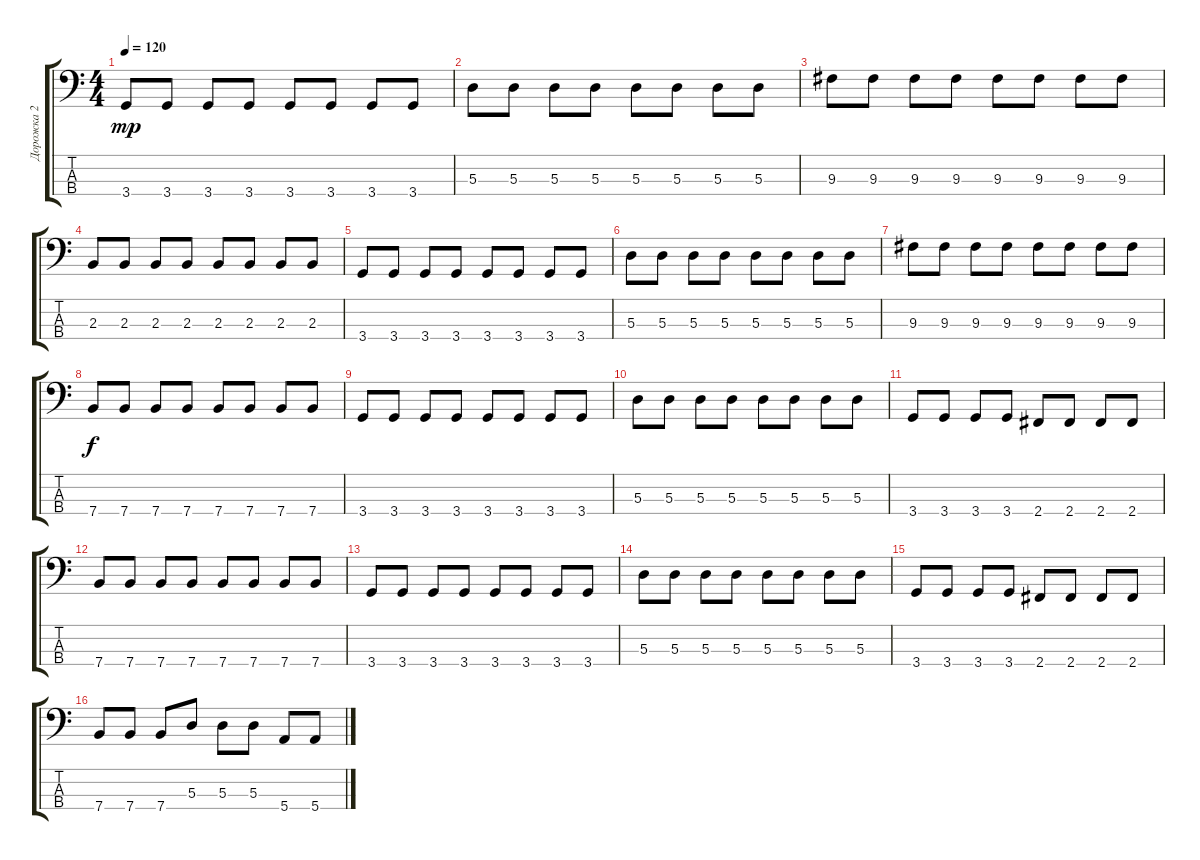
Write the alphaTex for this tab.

\track ("Дорожка 2" "Дорожка 2") {instrument electricbassfinger}
\staff {score tabs}
\tuning (G2 D2 A1 E1) {hide}
\ts (4 4)
\tempo 120
\clef f4
\ks c
3.4.8{dy mp} 3.4.8 3.4.8 3.4.8 3.4.8 3.4.8 3.4.8 3.4.8 |
5.3.8 5.3.8 5.3.8 5.3.8 5.3.8 5.3.8 5.3.8 5.3.8 |
9.3.8 9.3.8 9.3.8 9.3.8 9.3.8 9.3.8 9.3.8 9.3.8 |
2.3.8 2.3.8 2.3.8 2.3.8 2.3.8 2.3.8 2.3.8 2.3.8 |
3.4.8 3.4.8 3.4.8 3.4.8 3.4.8 3.4.8 3.4.8 3.4.8 |
5.3.8 5.3.8 5.3.8 5.3.8 5.3.8 5.3.8 5.3.8 5.3.8 |
9.3.8 9.3.8 9.3.8 9.3.8 9.3.8 9.3.8 9.3.8 9.3.8 |
7.4.8{dy f} 7.4.8 7.4.8 7.4.8 7.4.8 7.4.8 7.4.8 7.4.8 |
3.4.8 3.4.8 3.4.8 3.4.8 3.4.8 3.4.8 3.4.8 3.4.8 |
5.3.8 5.3.8 5.3.8 5.3.8 5.3.8 5.3.8 5.3.8 5.3.8 |
3.4.8 3.4.8 3.4.8 3.4.8 2.4.8 2.4.8 2.4.8 2.4.8 |
7.4.8 7.4.8 7.4.8 7.4.8 7.4.8 7.4.8 7.4.8 7.4.8 |
3.4.8 3.4.8 3.4.8 3.4.8 3.4.8 3.4.8 3.4.8 3.4.8 |
5.3.8 5.3.8 5.3.8 5.3.8 5.3.8 5.3.8 5.3.8 5.3.8 |
3.4.8 3.4.8 3.4.8 3.4.8 2.4.8 2.4.8 2.4.8 2.4.8 |
7.4.8 7.4.8 7.4.8 5.3.8 5.3.8 5.3.8 5.4.8 5.4.8
